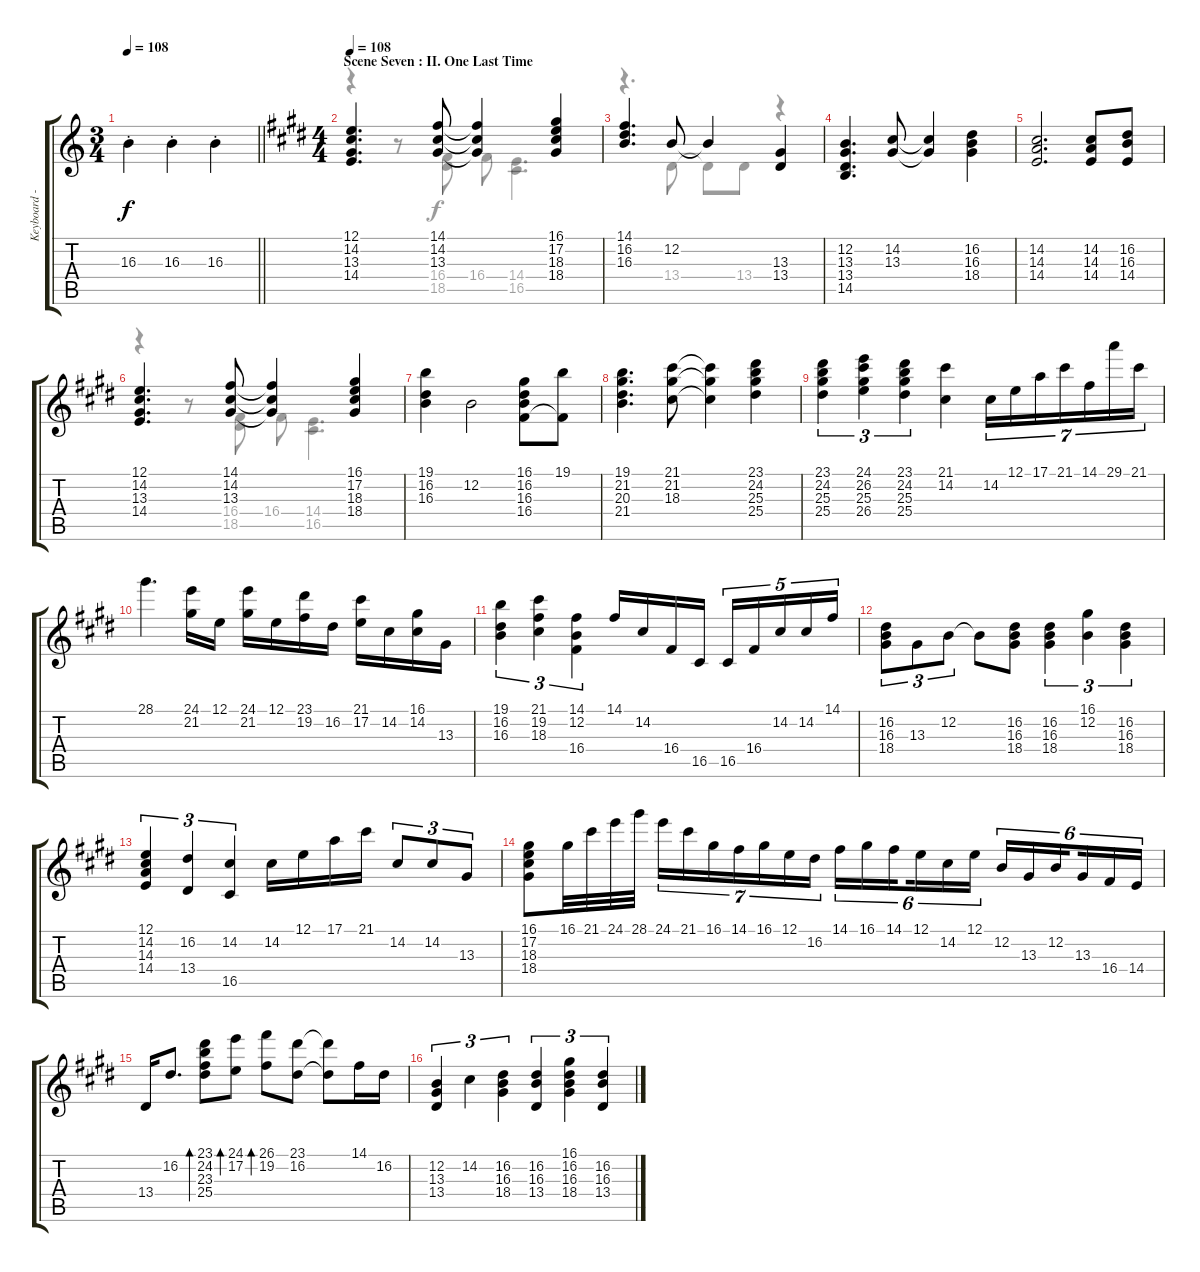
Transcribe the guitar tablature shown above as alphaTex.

\track ("Keyboard - Jordan Rudess" "Keyboard -") {instrument acousticgrandpiano}
\staff {score tabs}
\tuning (E4 B3 G3 D3 A2 E2) {hide}
\voice
\ts (3 4)
\tempo 108
\clef g2
\barLineRight lightlight
\ks c
16.3{st}.4{dy f} 16.3{st}.4 16.3{st}.4 |
\ts (4 4)
\section ("" "Scene Seven : II. One Last Time")
\tempo 108
\ks e
(12.1 14.2 13.3 14.4).4{d instrument acousticgrandpiano} (14.1 14.2 13.3).8 (14.1{t} 14.2{t} 13.3{t}).4 (16.1 17.2 18.3 18.4).4 |
(14.1 16.2 16.3).4{d} 12.2.8 12.2{t}.4 (13.3 13.4).4 |
(12.2 13.3 13.4 14.5).4{d} (14.2 13.3).8 (14.2{t} 13.3{t}).4 (16.2 16.3 18.4).4 |
(14.2 14.3 14.4).2{d} (14.2 14.3 14.4).8 (16.2 16.3 14.4).8 |
(12.1 14.2 13.3 14.4).4{d} (14.1 14.2 13.3).8 (14.1{t} 14.2{t} 13.3{t}).4 (16.1 17.2 18.3 18.4).4 |
(19.1 16.2 16.3).4 12.2.2 (16.1 16.2 16.3 16.4).8 (19.1 16.4{t}).8 |
(19.1 21.2 20.3 21.4).4{d} (21.1 21.2 18.3).8 (21.1{t} 21.2{t} 18.3{t}).4 (23.1 24.2 25.3 25.4).4 |
(23.1 24.2 25.3 25.4).4{tu (3 2)} (24.1 26.2 25.3 26.4).4{tu (3 2)} (23.1 24.2 25.3 25.4).4{tu (3 2)} (21.1 14.2).4 14.2.16{tu (7 4)} 12.1.16{tu (7 4)} 17.1.16{tu (7 4)} 21.1.16{tu (7 4)} 14.1.16{tu (7 4)} 29.1.16{tu (7 4)} 21.1.16{tu (7 4)} |
28.1.4{d} (24.1 21.2).16 12.1.16 (24.1 21.2).16 12.1.16 (23.1 19.2).16 16.2.16 (21.1 17.2).16 14.2.16 (16.1 14.2).16 13.3.16 |
(19.1 16.2 16.3).4{tu (3 2)} (21.1 19.2 18.3).4{tu (3 2)} (14.1 12.2 16.4).4{tu (3 2)} 14.1.16 14.2.16 16.4.16 16.5.16 16.5.16{tu (5 4)} 16.4.16{tu (5 4)} 14.2.16{tu (5 4)} 14.2.16{tu (5 4)} 14.1.16{tu (5 4)} |
(16.2 16.3 18.4).8{tu (3 2)} 13.3.8{tu (3 2)} 12.2.8{tu (3 2)} 12.2{t}.8 (16.2 16.3 18.4).8 (16.2 16.3 18.4).4{tu (3 2)} (16.1 12.2).4{tu (3 2)} (16.2 16.3 18.4).4{tu (3 2)} |
(12.1 14.2 14.3 14.4).4{tu (3 2)} (16.2 13.4).4{tu (3 2)} (14.2 16.5).4{tu (3 2)} 14.2.16 12.1.16 17.1.16 21.1.16 14.2.8{tu (3 2)} 14.2.8{tu (3 2)} 13.3.8{tu (3 2)} |
(16.1 17.2 18.3 18.4).8 16.1.32 21.1.32 24.1.32 28.1.32 24.1.16{tu (7 4)} 21.1.16{tu (7 4)} 16.1.16{tu (7 4)} 14.1.16{tu (7 4)} 16.1.16{tu (7 4)} 12.1.16{tu (7 4)} 16.2.16{tu (7 4)} 14.1.16{tu (6 4)} 16.1.16{tu (6 4)} 14.1.16{tu (6 4) beam splitsecondary} 12.1.16{tu (6 4)} 14.2.16{tu (6 4)} 12.1.16{tu (6 4)} 12.2.16{tu (6 4)} 13.3.16{tu (6 4)} 12.2.16{tu (6 4) beam splitsecondary} 13.3.16{tu (6 4)} 16.4.16{tu (6 4)} 14.4.16{tu (6 4)} |
13.4.16 16.2.8{d} (23.1 24.2 23.3 25.4).8{bd 240} (24.1 17.2).8{bd 240} (26.1 19.2).8{bd 240} (23.1 16.2).8 (23.1{t} 16.2{t}).8 14.1.16 16.2.16 |
(12.2 13.3 13.4).4{tu (3 2)} 14.2.4{tu (3 2)} (16.2 16.3 18.4).4{tu (3 2)} (16.2 16.3 13.4).4{tu (3 2)} (16.1 16.2 16.3 18.4).4{tu (3 2)} (16.2 16.3 13.4).4{tu (3 2)}
\voice
\clef g2
\ottava regular
\simile none
\barLineRight lightlight
\ks c
|
\ks e
r.4 r.8 (16.4 18.5).8 16.4.8 (14.4 16.5).4{d} |
r.4{d} 13.4.8 13.4{t}.8 13.4.8 r.4 |
|
|
r.4 r.8 (16.4 18.5).8 16.4.8 (14.4 16.5).4{d} |
|
|
|
|
|
|
|
|
|
